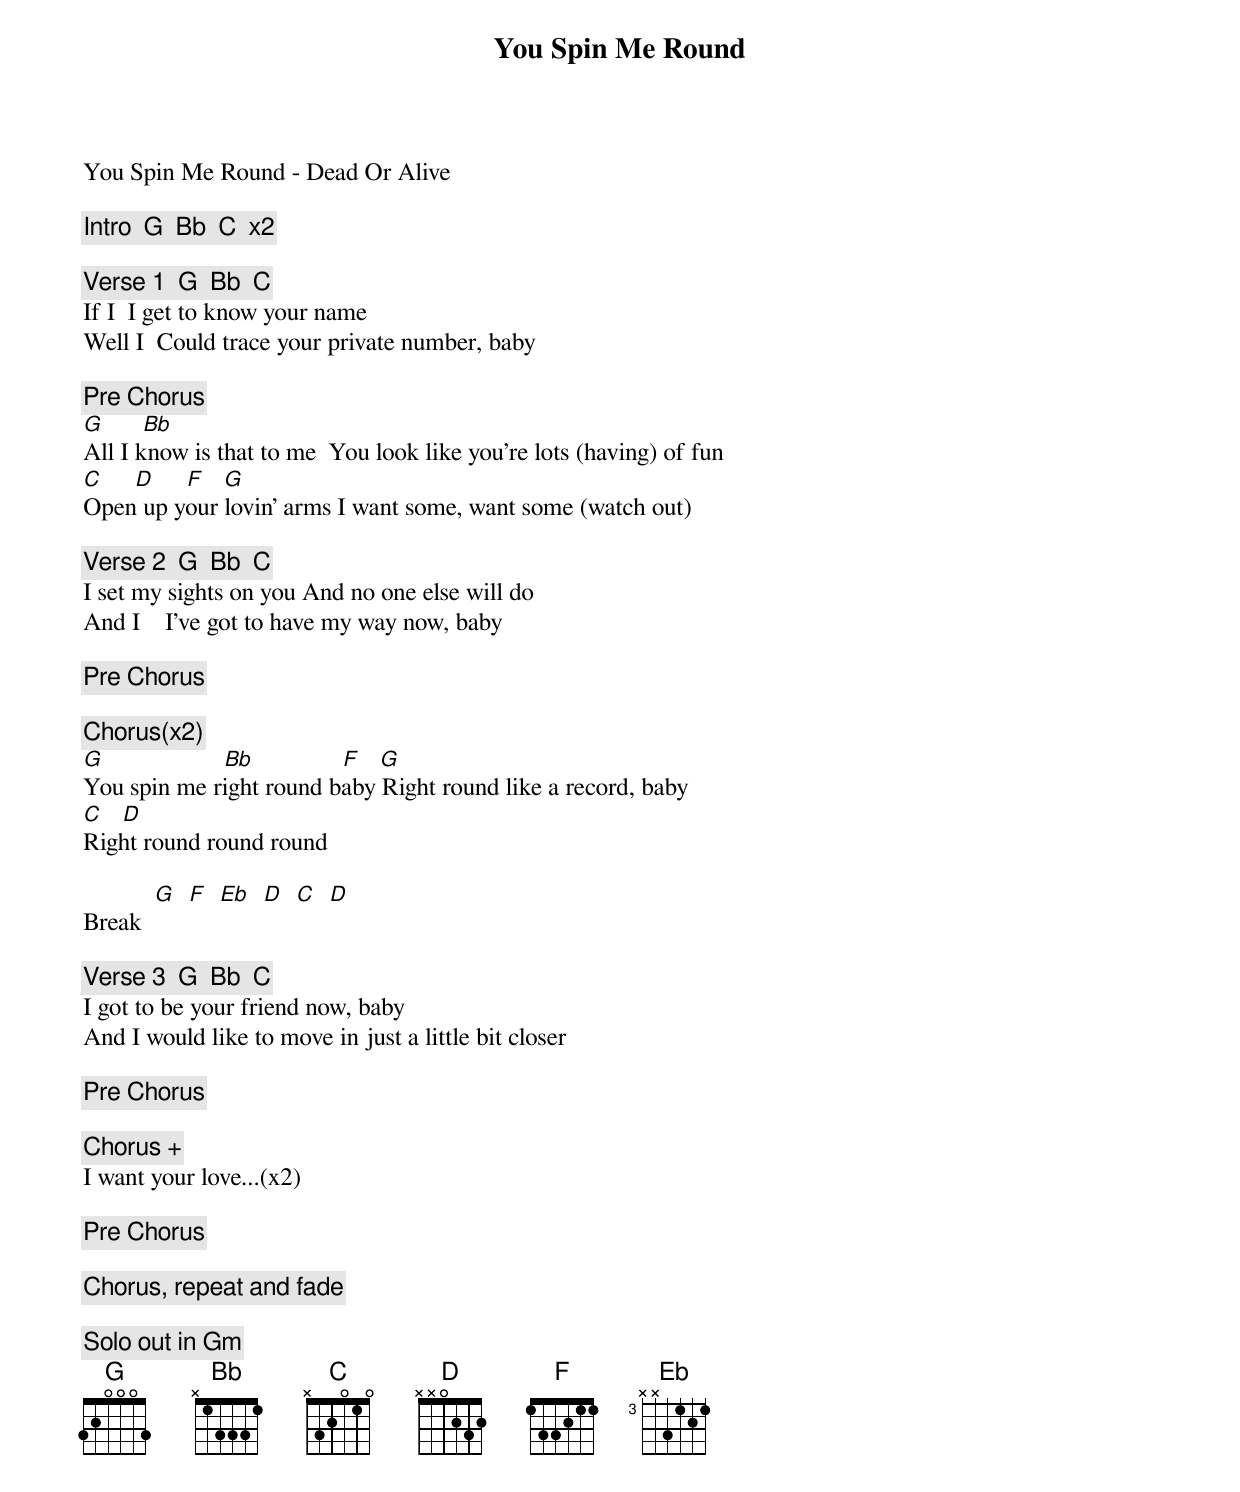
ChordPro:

{title: You Spin Me Round}
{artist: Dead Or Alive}
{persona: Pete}
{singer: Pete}
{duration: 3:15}
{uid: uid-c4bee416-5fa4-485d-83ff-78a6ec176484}
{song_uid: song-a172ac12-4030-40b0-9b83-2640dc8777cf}



You Spin Me Round - Dead Or Alive

{comment: Intro  G  Bb  C  x2}

{comment: Verse 1  G  Bb  C}
If I		I get to know your name
Well I		Could trace your private number, baby

{comment: Pre Chorus}
[G] 					[Bb]
All I know is that to me		You look like you're lots (having) of fun
[C]					[D]		   [F]	  [G]
Open up your lovin' arms	I want some, want some (watch out)

{comment: Verse 2  G  Bb  C}
I set my sights on you	And no one else will do
And I				I’ve got to have my way now, baby

{comment: Pre Chorus}

{comment: Chorus(x2)}
[G]                   [Bb]              [F]			[G]
You spin me right round baby	Right round like a record, baby
[C]		 [D]
Right round round round

Break  [G]  [F]  [Eb]  [D]  [C]  [D]

{comment: Verse 3  G  Bb  C}
I got to be your friend now, baby
And I would like to move in just a little bit closer

{comment: Pre Chorus}

{comment: Chorus +}
I want your love...(x2)

{comment: Pre Chorus}

{comment: Chorus, repeat and fade}

{comment: Solo out in Gm}
